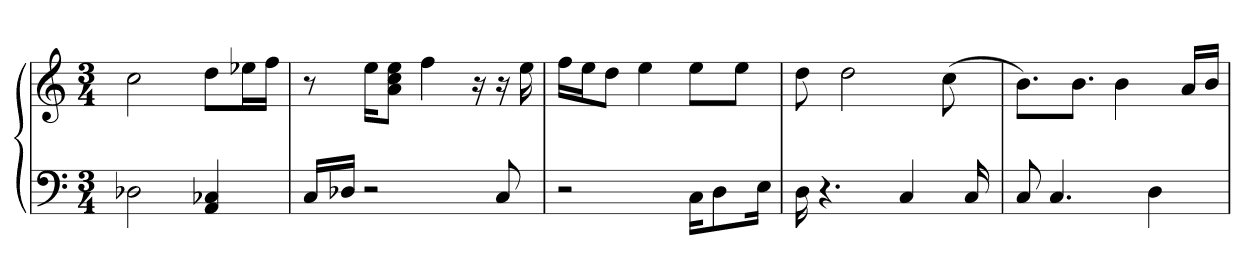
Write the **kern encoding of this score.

**kern	**kern
*part1	*part1
*staff2	*staff1
*clefF4	*clefG2
*k[]	*k[]
*M3/4	*M3/4
=1	=1
2D-X	2cc
4AA 4C-X	8dd\L
.	16ee-X\L
.	16ff\JJ
=2	=2
16C/LL	8r
16D-X/JJ	.
2r	16ee\KL
.	8a\ 8cc\ 8ee\J
.	4ff
.	16r
8C	16r
.	16ee
=3	=3
2r	16ff\LL
.	16ee\J
.	8dd\J
.	4ee
16C\KL	8ee\L
8D\	.
.	8ee\J
16E\Jk	.
=4	=4
16D	8dd
4.r	.
.	2dd
4C	.
.	(8cc
16C	.
=5	=5
8C	8.b\L)
4.C	.
.	8.b\J
.	4b
4D	.
.	16a/LL
.	16b/JJ
=	=
*-	*-
